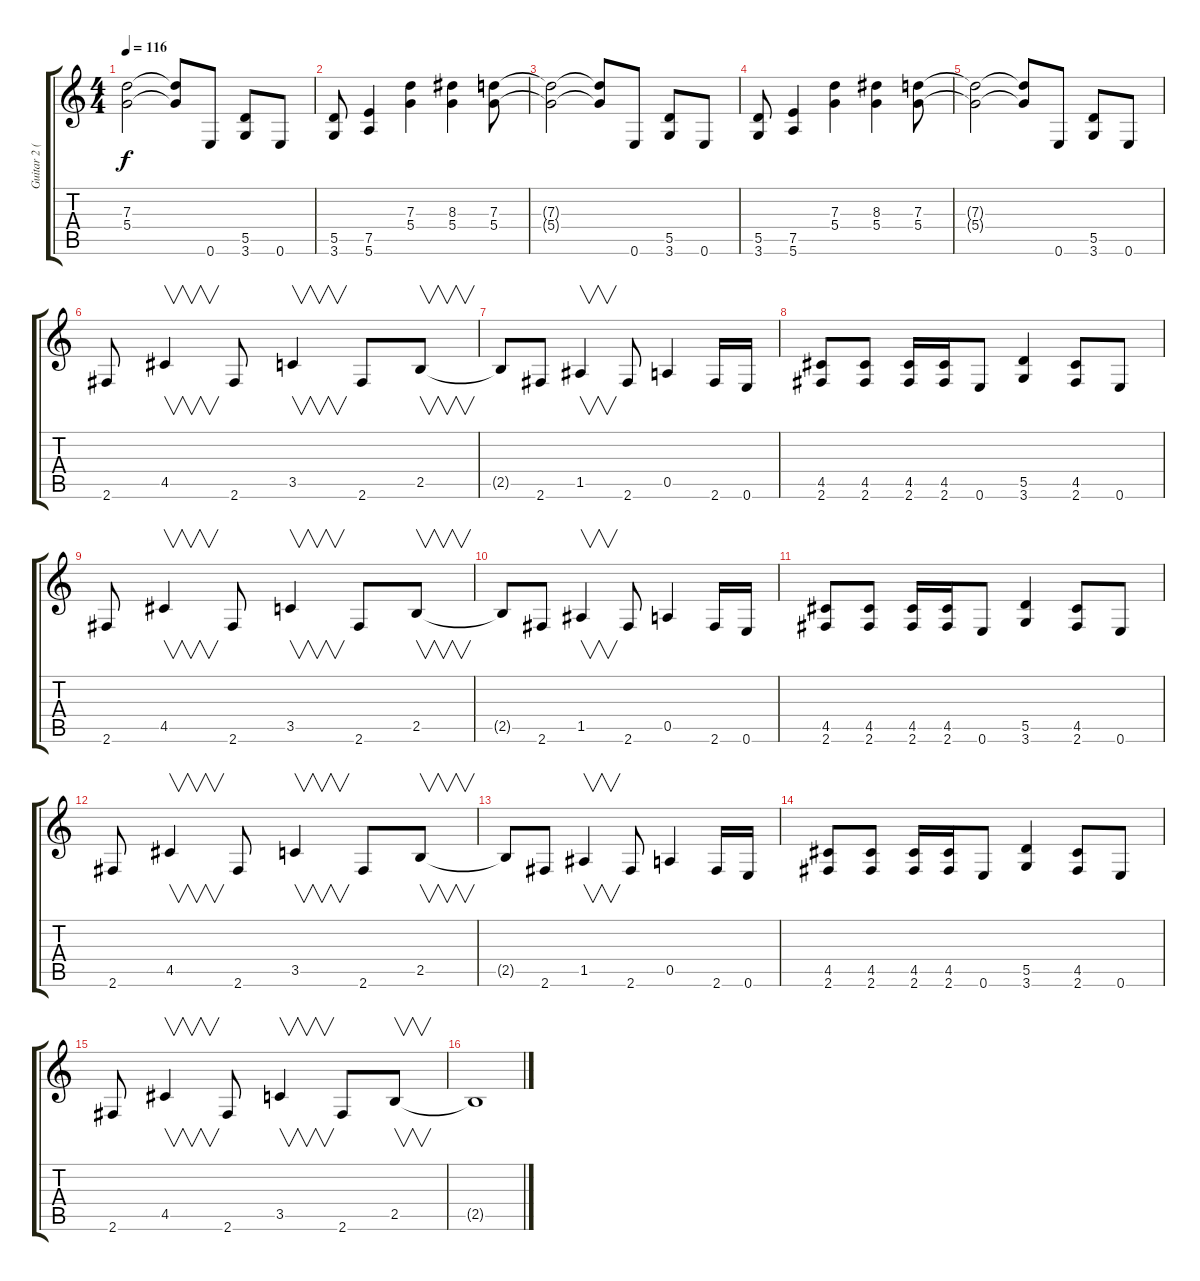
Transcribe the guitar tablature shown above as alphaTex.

\track ("Guitar 2 (Distorted)" "Guitar 2 (") {instrument distortionguitar}
\staff {score tabs}
\tuning (E4 B3 G3 D3 A2 E2) {hide}
\ts (4 4)
\tempo 116
\clef g2
\ks c
(7.3{t} 5.4{t}).2{dy f} (7.3{t} 5.4{t}).8 0.6.8 (5.5 3.6).8 0.6.8 |
(5.5 3.6).8 (7.5 5.6).4 (7.3 5.4).4 (8.3 5.4).4 (7.3 5.4).8 |
(7.3{t} 5.4{t}).2 (7.3{t} 5.4{t}).8 0.6.8 (5.5 3.6).8 0.6.8 |
(5.5 3.6).8 (7.5 5.6).4 (7.3 5.4).4 (8.3 5.4).4 (7.3 5.4).8 |
(7.3{t} 5.4{t}).2 (7.3{t} 5.4{t}).8 0.6.8 (5.5 3.6).8 0.6.8 |
2.6.8 4.5.4{v} 2.6.8 3.5.4{v} 2.6.8 2.5.8{v} |
2.5{t}.8 2.6.8 1.5.4{v} 2.6.8 0.5.4 2.6.16 0.6.16 |
(4.5 2.6).8 (4.5 2.6).8 (4.5 2.6).16 (4.5 2.6).16 0.6.8 (5.5 3.6).4 (4.5 2.6).8 0.6.8 |
2.6.8 4.5.4{v} 2.6.8 3.5.4{v} 2.6.8 2.5.8{v} |
2.5{t}.8 2.6.8 1.5.4{v} 2.6.8 0.5.4 2.6.16 0.6.16 |
(4.5 2.6).8 (4.5 2.6).8 (4.5 2.6).16 (4.5 2.6).16 0.6.8 (5.5 3.6).4 (4.5 2.6).8 0.6.8 |
2.6.8 4.5.4{v} 2.6.8 3.5.4{v} 2.6.8 2.5.8{v} |
2.5{t}.8 2.6.8 1.5.4{v} 2.6.8 0.5.4 2.6.16 0.6.16 |
(4.5 2.6).8 (4.5 2.6).8 (4.5 2.6).16 (4.5 2.6).16 0.6.8 (5.5 3.6).4 (4.5 2.6).8 0.6.8 |
2.6.8 4.5.4{v} 2.6.8 3.5.4{v} 2.6.8 2.5.8{v} |
2.5{t}.1
